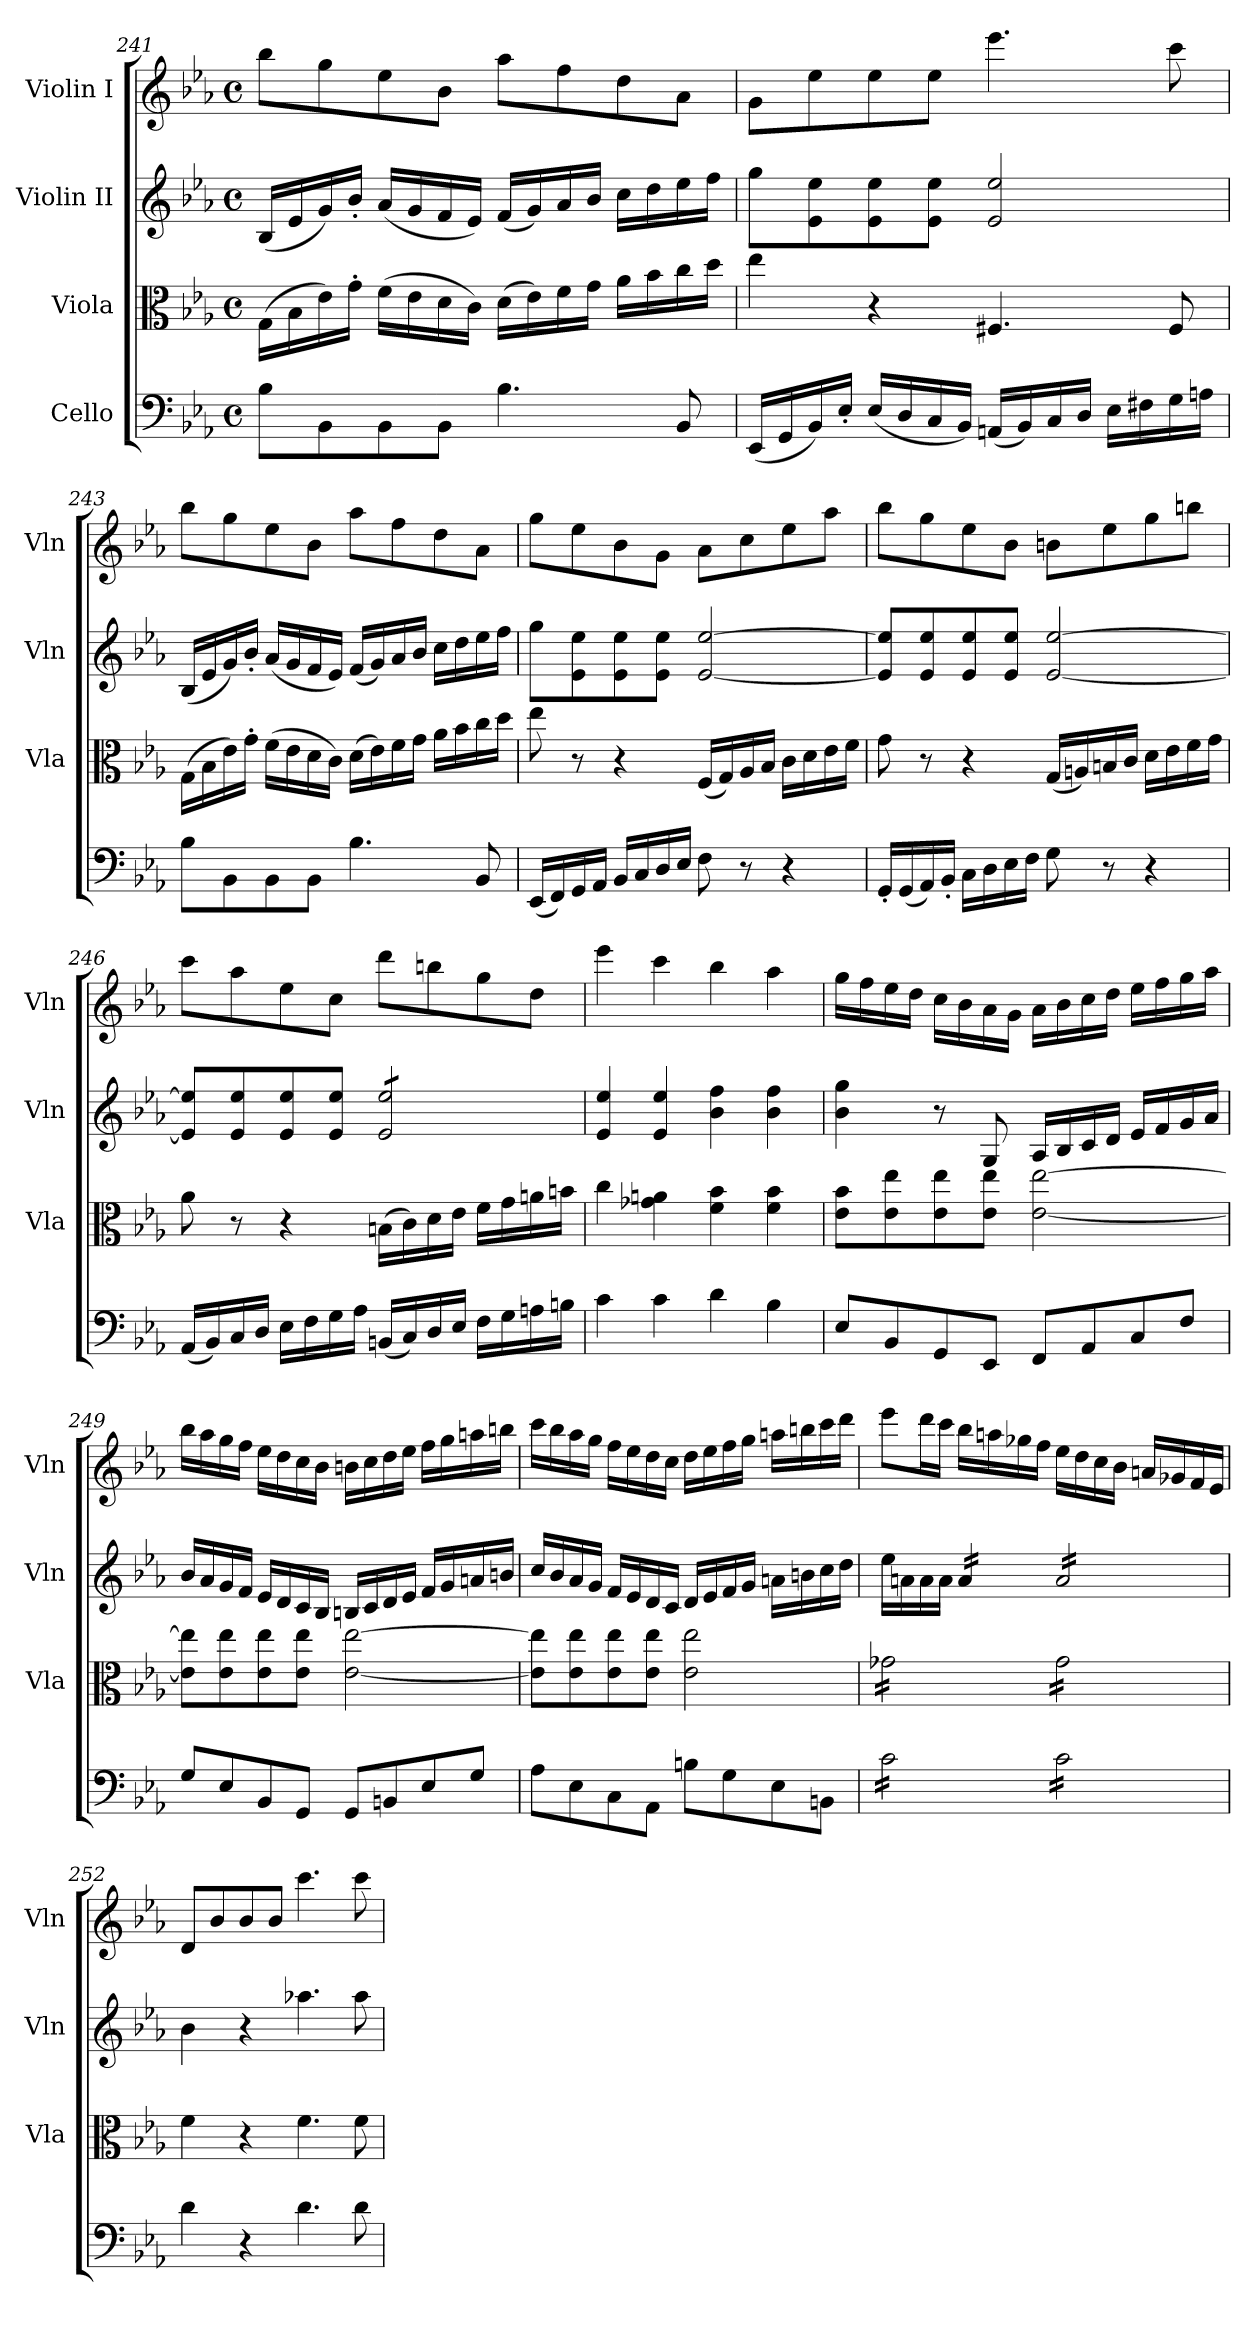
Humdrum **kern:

**kern	**kern	**kern	**kern
*part4	*part3	*part2	*part1
*staff4	*staff3	*staff2	*staff1
*I"Cello	*I"Viola	*I"Violin II	*I"Violin I
*	*I'Vla	*I'Vln	*I'Vln
*clefF4	*clefC3	*clefG2	*clefG2
*k[b-e-a-]	*k[b-e-a-]	*k[b-e-a-]	*k[b-e-a-]
*M4/4	*M4/4	*M4/4	*M4/4
*met(c)	*met(c)	*met(c)	*met(c)
=241	=241	=241	=241
8B-\L	(>16G\LL	(<16B-/LL	8bb-\L
.	16B-\	16e-/	.
8BB-\	16e-\)	16g/)	8gg\
.	16g'\JJ	16b-'/JJ	.
8BB-\	(>16f\LL	(<16a-/LL	8ee-\
.	16e-\	16g/	.
8BB-\J	16d\	16f/	8b-\J
.	16c\JJ)	16e-/JJ)	.
4.B-\	(>16d\LL	(<16f/LL	8aa-\L
.	16e-\)	16g/)	.
.	16f\	16a-/	8ff\
.	16g\JJ	16b-/JJ	.
.	16a-\LL	16cc\LL	8dd\
.	16b-\	16dd\	.
8BB-/	16cc\	16ee-\	8a-\J
.	16dd\JJ	16ff\JJ	.
!!LO:PB:g=z
=242	=242	=242	=242
(<16EE-/LL	4ee-\	8gg\L	8g\L
16GG/	.	.	.
16BB-/)	.	8e-\ 8ee-\	8ee-\
16E-'/JJ	.	.	.
(<16E-/LL	4r	8e-\ 8ee-\	8ee-\
16D/	.	.	.
16C/	.	8e-\ 8ee-\J	8ee-\J
16BB-/JJ)	.	.	.
(<16AAn/LL	4.F#X/	2e-/ 2ee-/	4.eee-\
16BB-/)	.	.	.
16C/	.	.	.
16D/JJ	.	.	.
16E-\LL	.	.	.
16F#X\	.	.	.
16G\	8F#/	.	8ccc\
16An\JJ	.	.	.
=243	=243	=243	=243
8B-\L	(>16G\LL	(<16B-/LL	8bb-\L
.	16B-\	16e-/	.
8BB-\	16e-\)	16g/)	8gg\
.	16g'\JJ	16b-'/JJ	.
8BB-\	(>16f\LL	(<16a-/LL	8ee-\
.	16e-\	16g/	.
8BB-\J	16d\	16f/	8b-\J
.	16c\JJ)	16e-/JJ)	.
4.B-\	(>16d\LL	(<16f/LL	8aa-\L
.	16e-\)	16g/)	.
.	16f\	16a-/	8ff\
.	16g\JJ	16b-/JJ	.
.	16a-\LL	16cc\LL	8dd\
.	16b-\	16dd\	.
8BB-/	16cc\	16ee-\	8a-\J
.	16dd\JJ	16ff\JJ	.
=244	=244	=244	=244
(<16EE-/LL	8ee-\	8gg\L	8gg\L
16FF/)	.	.	.
16GG/	8r	8e-\ 8ee-\	8ee-\
16AA-/JJ	.	.	.
16BB-/LL	4r	8e-\ 8ee-\	8b-\
16C/	.	.	.
16D/	.	8e-\ 8ee-\J	8g\J
16E-/JJ	.	.	.
8F\	(<16F/LL	[2e-/ [2ee-/	8a-\L
.	16G/)	.	.
8r	16A-/	.	8cc\
.	16B-/JJ	.	.
4r	16c\LL	.	8ee-\
.	16d\	.	.
.	16e-\	.	8aa-\J
.	16f\JJ	.	.
=245	=245	=245	=245
16GG'/LL	8g\	8e-/] 8ee-/]L	8bb-\L
(<16GG/	.	.	.
16AA-/)	8r	8e-/ 8ee-/	8gg\
16BB-'/JJ	.	.	.
16C\LL	4r	8e-/ 8ee-/	8ee-\
16D\	.	.	.
16E-\	.	8e-/ 8ee-/J	8b-\J
16F\JJ	.	.	.
8G\	(<16G/LL	[2e-/ [2ee-/	8bn\L
.	16An/)	.	.
8r	16Bn/	.	8ee-\
.	16c/JJ	.	.
4r	16d\LL	.	8gg\
.	16e-\	.	.
.	16f\	.	8bbn\J
.	16g\JJ	.	.
!!LO:LB:g=z
=246	=246	=246	=246
(<16AA-/LL	8a-\	8e-/] 8ee-/]L	8ccc\L
16BB-/)	.	.	.
16C/	8r	8e-/ 8ee-/	8aa-\
16D/JJ	.	.	.
16E-\LL	4r	8e-/ 8ee-/	8ee-\
16F\	.	.	.
16G\	.	8e-/ 8ee-/J	8cc\J
16A-\JJ	.	.	.
*	*	*tremolo	*
(<16BBn/LL	(>16Bn\LL	8e-/ 8ee-/L	8ddd\L
16C/)	16c\)	.	.
16D/	16d\	8e-/ 8ee-/	8bbn\
16E-/JJ	16e-\JJ	.	.
16F\LL	16f\LL	8e-/ 8ee-/	8gg\
16G\	16g\	.	.
16An\	16an\	8e-/ 8ee-/J	8dd\J
*	*	*Xtremolo	*
16Bn\JJ	16bn\JJ	.	.
=247	=247	=247	=247
4c\	4cc\	4e-/ 4ee-/	4eee-\
4c\	4g-X\ 4an\	4e-/ 4ee-/	4ccc\
4d\	4f\ 4b-\	4b-\ 4ff\	4bb-\
4B-\	4f\ 4b-\	4b-\ 4ff\	4aa-\
=248	=248	=248	=248
8E-/L	8e-\ 8b-\L	4b-\ 4gg\	16gg\LL
.	.	.	16ff\
8BB-/	8e-\ 8ee-\	.	16ee-\
.	.	.	16dd\JJ
8GG/	8e-\ 8ee-\	8r	16cc\LL
.	.	.	16b-\
8EE-/J	8e-\ 8ee-\J	8G/	16a-\
.	.	.	16g\JJ
8FF/L	[2e-\ [2ee-\	16A-/LL	16a-\LL
.	.	16B-/	16b-\
8AA-/	.	16c/	16cc\
.	.	16d/JJ	16dd\JJ
8C/	.	16e-/LL	16ee-\LL
.	.	16f/	16ff\
8F/J	.	16g/	16gg\
.	.	16a-/JJ	16aa-\JJ
=249	=249	=249	=249
8G/L	8e-\] 8ee-\]L	16b-/LL	16bb-\LL
.	.	16a-/	16aa-\
8E-/	8e-\ 8ee-\	16g/	16gg\
.	.	16f/JJ	16ff\JJ
8BB-/	8e-\ 8ee-\	16e-/LL	16ee-\LL
.	.	16d/	16dd\
8GG/J	8e-\ 8ee-\J	16c/	16cc\
.	.	16B-/JJ	16b-\JJ
8GG/L	[2e-\ [2ee-\	16Bn/LL	16bn\LL
.	.	16c/	16cc\
8BBn/	.	16d/	16dd\
.	.	16e-/JJ	16ee-\JJ
8E-/	.	16f/LL	16ff\LL
.	.	16g/	16gg\
8G/J	.	16an/	16aan\
.	.	16bn/JJ	16bbn\JJ
=250	=250	=250	=250
8A-\L	8e-\] 8ee-\]L	16cc/LL	16ccc\LL
.	.	16b-/	16bb-\
8E-\	8e-\ 8ee-\	16a-/	16aa-\
.	.	16g/JJ	16gg\JJ
8C\	8e-\ 8ee-\	16f/LL	16ff\LL
.	.	16e-/	16ee-\
8AA-\J	8e-\ 8ee-\J	16d/	16dd\
.	.	16c/JJ	16cc\JJ
8Bn\L	2e-\ 2ee-\	16d/LL	16dd\LL
.	.	16e-/	16ee-\
8G\	.	16f/	16ff\
.	.	16g/JJ	16gg\JJ
8E-\	.	16an\LL	16aan\LL
.	.	16bn\	16bbn\
8BBn\J	.	16cc\	16ccc\
.	.	16dd\JJ	16ddd\JJ
!!LO:LB:g=z
=251	=251	=251	=251
*tremolo	*	*	*
*	*tremolo	*	*
16c\LL	16g-X\LL	16ee-\LL	8eee-\L
16c\	16g-X\	16an\	.
16c\	16g-X\	16a\	16ddd\L
16c\	16g-X\	16a\JJ	16ccc\JJ
*	*	*tremolo	*
16c\	16g-X\	16a/LL	16bb-\LL
16c\	16g-X\	16a/	16aan\
16c\	16g-X\	16a/	16gg-X\
16c\JJ	16g-X\JJ	16a/JJ	16ff\JJ
16c\LL	16g-\LL	16a/LL	16ee-\LL
16c\	16g-\	16a/	16dd\
16c\	16g-\	16a/	16cc\
16c\	16g-\	16a/	16b-\JJ
16c\	16g-\	16a/	16an/LL
16c\	16g-\	16a/	16g-X/
16c\	16g-\	16a/	16f/
16c\JJ	16g-\JJ	16a/JJ	16e-/JJ
*	*	*Xtremolo	*
*	*Xtremolo	*	*
*Xtremolo	*	*	*
=252	=252	=252	=252
4d\	4f\	4b-\	8d/L
.	.	.	8b-/
4r	4r	4r	8b-/
.	.	.	8b-/J
4.d\	4.f\	4.aa-X\	4.ccc\
8d\	8f\	8aa-\	8ccc\
=	=	=	=
*-	*-	*-	*-
